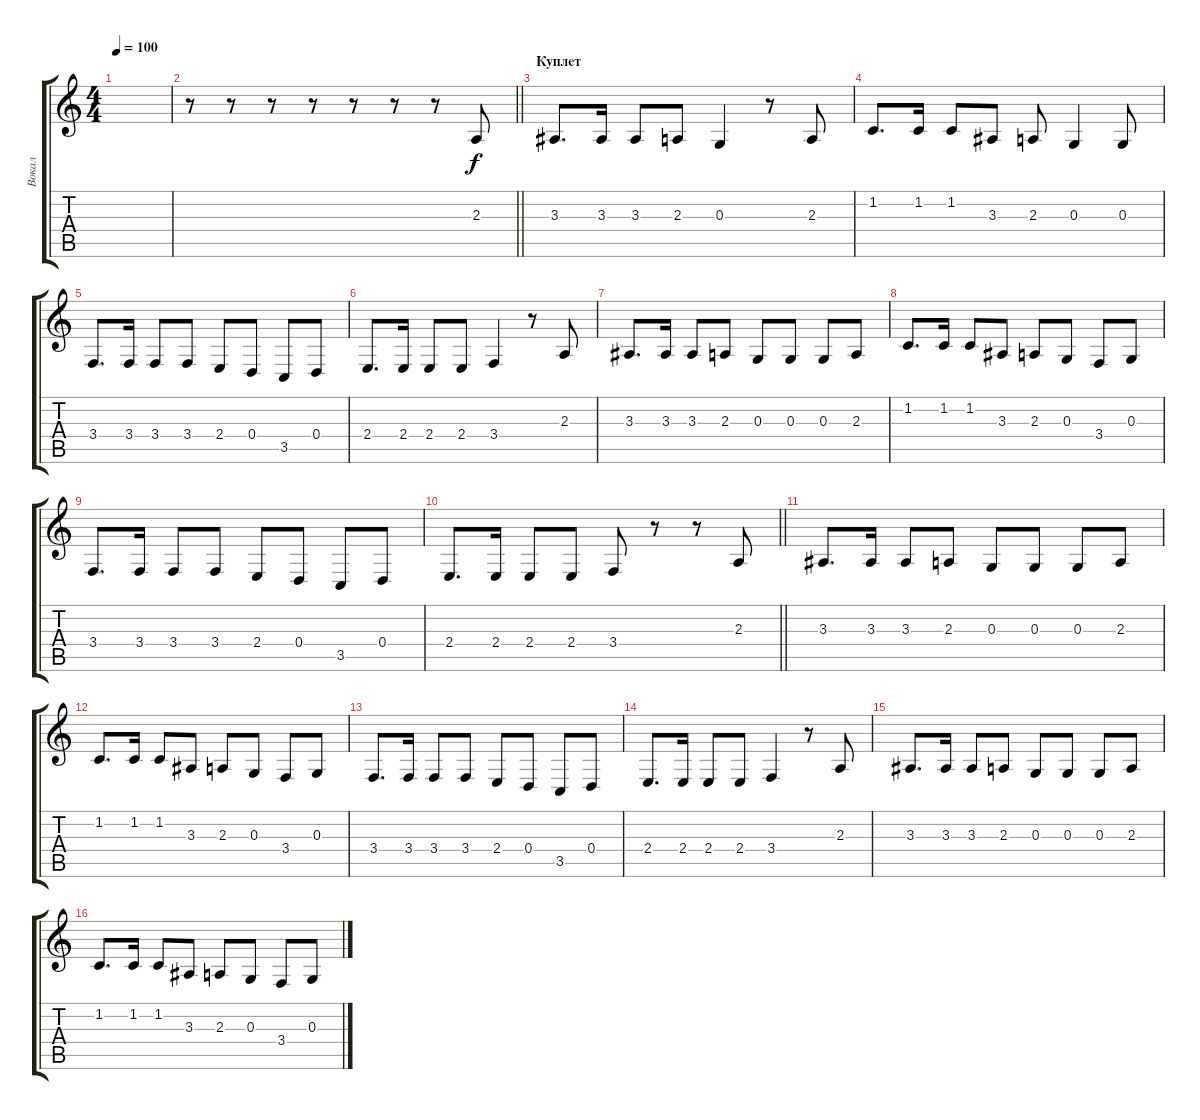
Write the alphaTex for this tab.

\track ("Вокал" "Вокал") {instrument flute}
\staff {score tabs}
\tuning (E4 B3 G3 D3 A2 E2) {hide}
\ts (4 4)
\tempo 100
\clef g2
\ks c
|
\barLineRight lightlight
r.8 r.8 r.8 r.8 r.8 r.8 r.8 2.3.8 |
\section ("" "Куплет")
3.3.8{d} 3.3.16 3.3.8 2.3.8 0.3.4 r.8 2.3.8 |
1.2.8{d} 1.2.16 1.2.8 3.3.8 2.3.8 0.3.4 0.3.8 |
3.4.8{d} 3.4.16 3.4.8 3.4.8 2.4.8 0.4.8 3.5.8 0.4.8 |
2.4.8{d} 2.4.16 2.4.8 2.4.8 3.4.4 r.8 2.3.8 |
3.3.8{d} 3.3.16 3.3.8 2.3.8 0.3.8 0.3.8 0.3.8 2.3.8 |
1.2.8{d} 1.2.16 1.2.8 3.3.8 2.3.8 0.3.8 3.4.8 0.3.8 |
3.4.8{d} 3.4.16 3.4.8 3.4.8 2.4.8 0.4.8 3.5.8 0.4.8 |
\barLineRight lightlight
2.4.8{d} 2.4.16 2.4.8 2.4.8 3.4.8 r.8 r.8 2.3.8 |
\section ("" " ")
3.3.8{d} 3.3.16 3.3.8 2.3.8 0.3.8 0.3.8 0.3.8 2.3.8 |
1.2.8{d} 1.2.16 1.2.8 3.3.8 2.3.8 0.3.8 3.4.8 0.3.8 |
3.4.8{d} 3.4.16 3.4.8 3.4.8 2.4.8 0.4.8 3.5.8 0.4.8 |
2.4.8{d} 2.4.16 2.4.8 2.4.8 3.4.4 r.8 2.3.8 |
3.3.8{d} 3.3.16 3.3.8 2.3.8 0.3.8 0.3.8 0.3.8 2.3.8 |
1.2.8{d} 1.2.16 1.2.8 3.3.8 2.3.8 0.3.8 3.4.8 0.3.8
